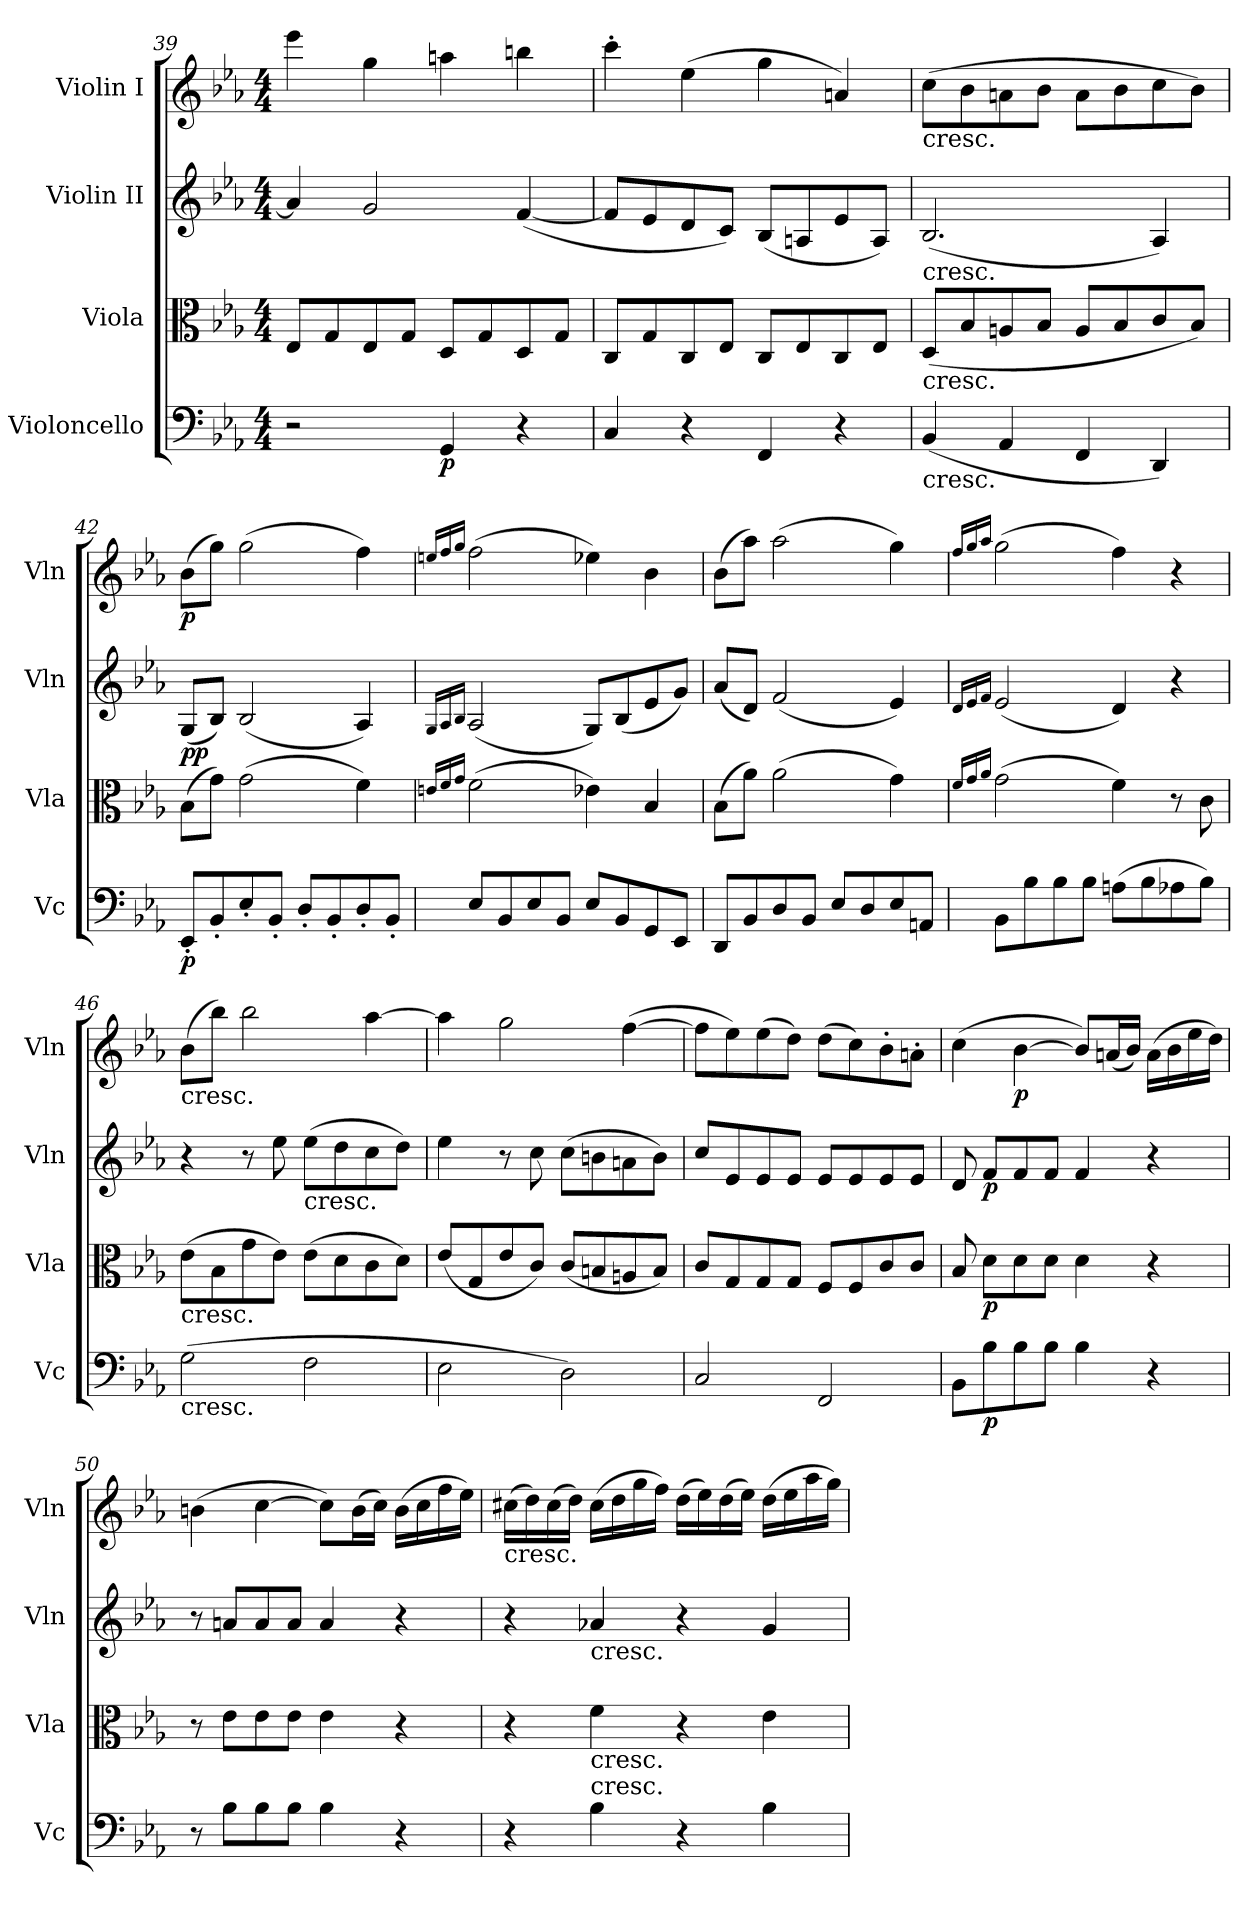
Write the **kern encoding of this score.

**kern	**dynam	**kern	**dynam	**kern	**dynam	**kern	**dynam
*part4	*part4	*part3	*part3	*part2	*part2	*part1	*part1
*staff4	*staff4	*staff3	*staff3	*staff2	*staff2	*staff1	*staff1
*I"Violoncello	*	*I"Viola	*	*I"Violin II	*	*I"Violin I	*
*I'Vc	*	*I'Vla	*	*I'Vln	*	*I'Vln	*
*clefF4	*	*clefC3	*	*clefG2	*	*clefG2	*
*k[b-e-a-]	*	*k[b-e-a-]	*	*k[b-e-a-]	*	*k[b-e-a-]	*
*M4/4	*	*M4/4	*	*M4/4	*	*M4/4	*
=39	=39	=39	=39	=39	=39	=39	=39
2r	.	8E-L	.	4a-]	.	4eee-	.
.	.	8G	.	.	.	.	.
.	.	8E-	.	2g	.	4gg	.
.	.	8GJ	.	.	.	.	.
4GG	p	8DL	.	.	.	4aan	.
.	.	8G	.	.	.	.	.
4r	.	8D	.	([4f	.	4bbn	.
.	.	8GJ	.	.	.	.	.
=40	=40	=40	=40	=40	=40	=40	=40
4C	.	8CL	.	8fL]	.	4ccc'	.
.	.	8G	.	8e-	.	.	.
4r	.	8C	.	8d	.	(4ee-	.
.	.	8E-J	.	8cJ)	.	.	.
4FF	.	8CL	.	(8B-L	.	4gg	.
.	.	8E-	.	8An	.	.	.
4r	.	8C	.	8e-	.	4an)	.
.	.	8E-J	.	8AJ)	.	.	.
=41	=41	=41	=41	=41	=41	=41	=41
!	!	!	!	!	!	!LO:TX:b:t=cresc.	!
!	!	!	!	!LO:TX:b:t=cresc.	!	!	!
!	!	!LO:TX:b:t=cresc.	!	!	!	!	!
!LO:TX:b:t=cresc.	!	!	!	!	!	!	!
(4BB-	.	(8DL	.	(2.B-	.	(8ccL	.
.	.	8B-	.	.	.	8b-	.
4AA-	.	8An	.	.	.	8an	.
.	.	8B-J	.	.	.	8b-J	.
4FF	.	8AL	.	.	.	8aL	.
.	.	8B-	.	.	.	8b-	.
4DD)	.	8c	.	4A-)	.	8cc	.
.	.	8B-J)	.	.	.	8b-J)	.
=42	=42	=42	=42	=42	=42	=42	=42
!	!	!	!LO:DY:a	!	!	!	!
8EE-'L	p	(8B-L	pp	(8GL	.	(8b-L	p
8BB-'	.	8gJ)	.	8B-J)	.	8ggJ)	.
8E-'	.	(2g	.	(2B-	.	(2gg	.
8BB-'J	.	.	.	.	.	.	.
8D'L	.	.	.	.	.	.	.
8BB-'	.	.	.	.	.	.	.
8D'	.	4f)	.	4A-)	.	4ff)	.
8BB-'J	.	.	.	.	.	.	.
=43	=43	=43	=43	=43	=43	=43	=43
.	.	16qqen/LL	.	16qqG/LL	.	16qqeen/LL	.
.	.	16qqf/	.	16qqA-/	.	16qqff/	.
.	.	16qqg/JJ	.	16qqB-/JJ	.	16qqgg/JJ	.
8E-L	.	(2f	.	(2A-	.	(2ff	.
8BB-	.	.	.	.	.	.	.
8E-	.	.	.	.	.	.	.
8BB-J	.	.	.	.	.	.	.
8E-L	.	4e-X)	.	8GL)	.	4ee-X)	.
8BB-	.	.	.	(8B-	.	.	.
8GG	.	4B-	.	8e-	.	4b-	.
8EE-J	.	.	.	8gJ)	.	.	.
=44	=44	=44	=44	=44	=44	=44	=44
8DDL	.	(8B-L	.	(8a-L	.	(8b-L	.
8BB-	.	8a-J)	.	8dJ)	.	8aa-J)	.
8D	.	(2a-	.	(2f	.	(2aa-	.
8BB-J	.	.	.	.	.	.	.
8E-L	.	.	.	.	.	.	.
8D	.	.	.	.	.	.	.
8E-	.	4g)	.	4e-)	.	4gg)	.
8AAnJ	.	.	.	.	.	.	.
=45	=45	=45	=45	=45	=45	=45	=45
.	.	16qqf/LL	.	16qqd/LL	.	16qqff/LL	.
.	.	16qqg/	.	16qqe-/	.	16qqgg/	.
.	.	16qqa-/JJ	.	16qqf/JJ	.	16qqaa-/JJ	.
8BB-L	.	(2g	.	(2e-	.	(2gg	.
8B-	.	.	.	.	.	.	.
8B-	.	.	.	.	.	.	.
8B-J	.	.	.	.	.	.	.
(8AnL	.	4f)	.	4d)	.	4ff)	.
8B-	.	.	.	.	.	.	.
8A-X	.	8r	.	4r	.	4r	.
8B-J)	.	8c	.	.	.	.	.
=46	=46	=46	=46	=46	=46	=46	=46
!	!	!	!	!	!	!LO:TX:b:t=cresc.	!
!	!	!LO:TX:b:t=cresc.	!	!	!	!	!
!LO:TX:b:t=cresc.	!	!	!	!	!	!	!
(2G	.	(8e-L	.	4r	.	(8b-L	.
.	.	8B-	.	.	.	8bb-J)	.
.	.	8g	.	8r	.	2bb-	.
.	.	8e-J)	.	8ee-	.	.	.
!	!	!	!	!LO:TX:b:t=cresc.	!	!	!
2F	.	(8e-L	.	(8ee-L	.	.	.
.	.	8d	.	8dd	.	.	.
.	.	8c	.	8cc	.	[4aa-	.
.	.	8dJ)	.	8ddJ)	.	.	.
=47	=47	=47	=47	=47	=47	=47	=47
2E-	.	(8e-L	.	4ee-	.	4aa-]	.
.	.	8G	.	.	.	.	.
.	.	8e-	.	8r	.	2gg	.
.	.	8cJ)	.	8cc	.	.	.
2D)	.	(8cL	.	(8ccL	.	.	.
.	.	8Bn	.	8bn	.	.	.
.	.	8An	.	8an	.	([4ff	.
.	.	8BJ)	.	8bJ)	.	.	.
=48	=48	=48	=48	=48	=48	=48	=48
2C	.	8cL	.	8ccL	.	8ffL]	.
.	.	8G	.	8e-	.	8ee-)	.
.	.	8G	.	8e-	.	(8ee-	.
.	.	8GJ	.	8e-J	.	8ddJ)	.
2FF	.	8FL	.	8e-L	.	(8ddL	.
.	.	8F	.	8e-	.	8cc)	.
.	.	8c	.	8e-	.	8b-'	.
.	.	8cJ	.	8e-J	.	8an'J	.
=49	=49	=49	=49	=49	=49	=49	=49
8BB-L	.	8B-	.	8d	.	(4cc	.
8B-	p	8dL	p	8fL	p	.	.
8B-	.	8d	.	8f	.	[4b-	p
8B-J	.	8dJ	.	8fJ	.	.	.
4B-	.	4d	.	4f	.	8b-L])	.
.	.	.	.	.	.	(16anL	.
.	.	.	.	.	.	16b-JJ)	.
4r	.	4r	.	4r	.	(16aLL	.
.	.	.	.	.	.	16b-	.
.	.	.	.	.	.	16ee-	.
.	.	.	.	.	.	16ddJJ)	.
=50	=50	=50	=50	=50	=50	=50	=50
8r	.	8r	.	8r	.	(4bn	.
8B-L	.	8e-L	.	8anL	.	.	.
8B-	.	8e-	.	8a	.	[4cc	.
8B-J	.	8e-J	.	8aJ	.	.	.
4B-	.	4e-	.	4a	.	8ccL])	.
.	.	.	.	.	.	(16bL	.
.	.	.	.	.	.	16ccJJ)	.
4r	.	4r	.	4r	.	(16bLL	.
.	.	.	.	.	.	16cc	.
.	.	.	.	.	.	16ff	.
.	.	.	.	.	.	16ee-JJ)	.
=51	=51	=51	=51	=51	=51	=51	=51
!	!	!	!	!	!	!LO:TX:b:t=cresc.	!
4r	.	4r	.	4r	.	(16cc#XLL	.
.	.	.	.	.	.	16dd)	.
.	.	.	.	.	.	(16cc#	.
.	.	.	.	.	.	16ddJJ)	.
!	!	!	!	!LO:TX:b:t=cresc.	!	!	!
!	!	!LO:TX:b:t=cresc.	!	!	!	!	!
!LO:TX:a:t=cresc.	!	!	!	!	!	!	!
4B-	.	4f	.	4a-X	.	(16cc#LL	.
.	.	.	.	.	.	16dd	.
.	.	.	.	.	.	16gg	.
.	.	.	.	.	.	16ffJJ)	.
4r	.	4r	.	4r	.	(16ddLL	.
.	.	.	.	.	.	16ee-)	.
.	.	.	.	.	.	(16dd	.
.	.	.	.	.	.	16ee-JJ)	.
4B-	.	4e-	.	4g	.	(16ddLL	.
.	.	.	.	.	.	16ee-	.
.	.	.	.	.	.	16aa-	.
.	.	.	.	.	.	16ggJJ)	.
=	=	=	=	=	=	=	=
*-	*-	*-	*-	*-	*-	*-	*-
